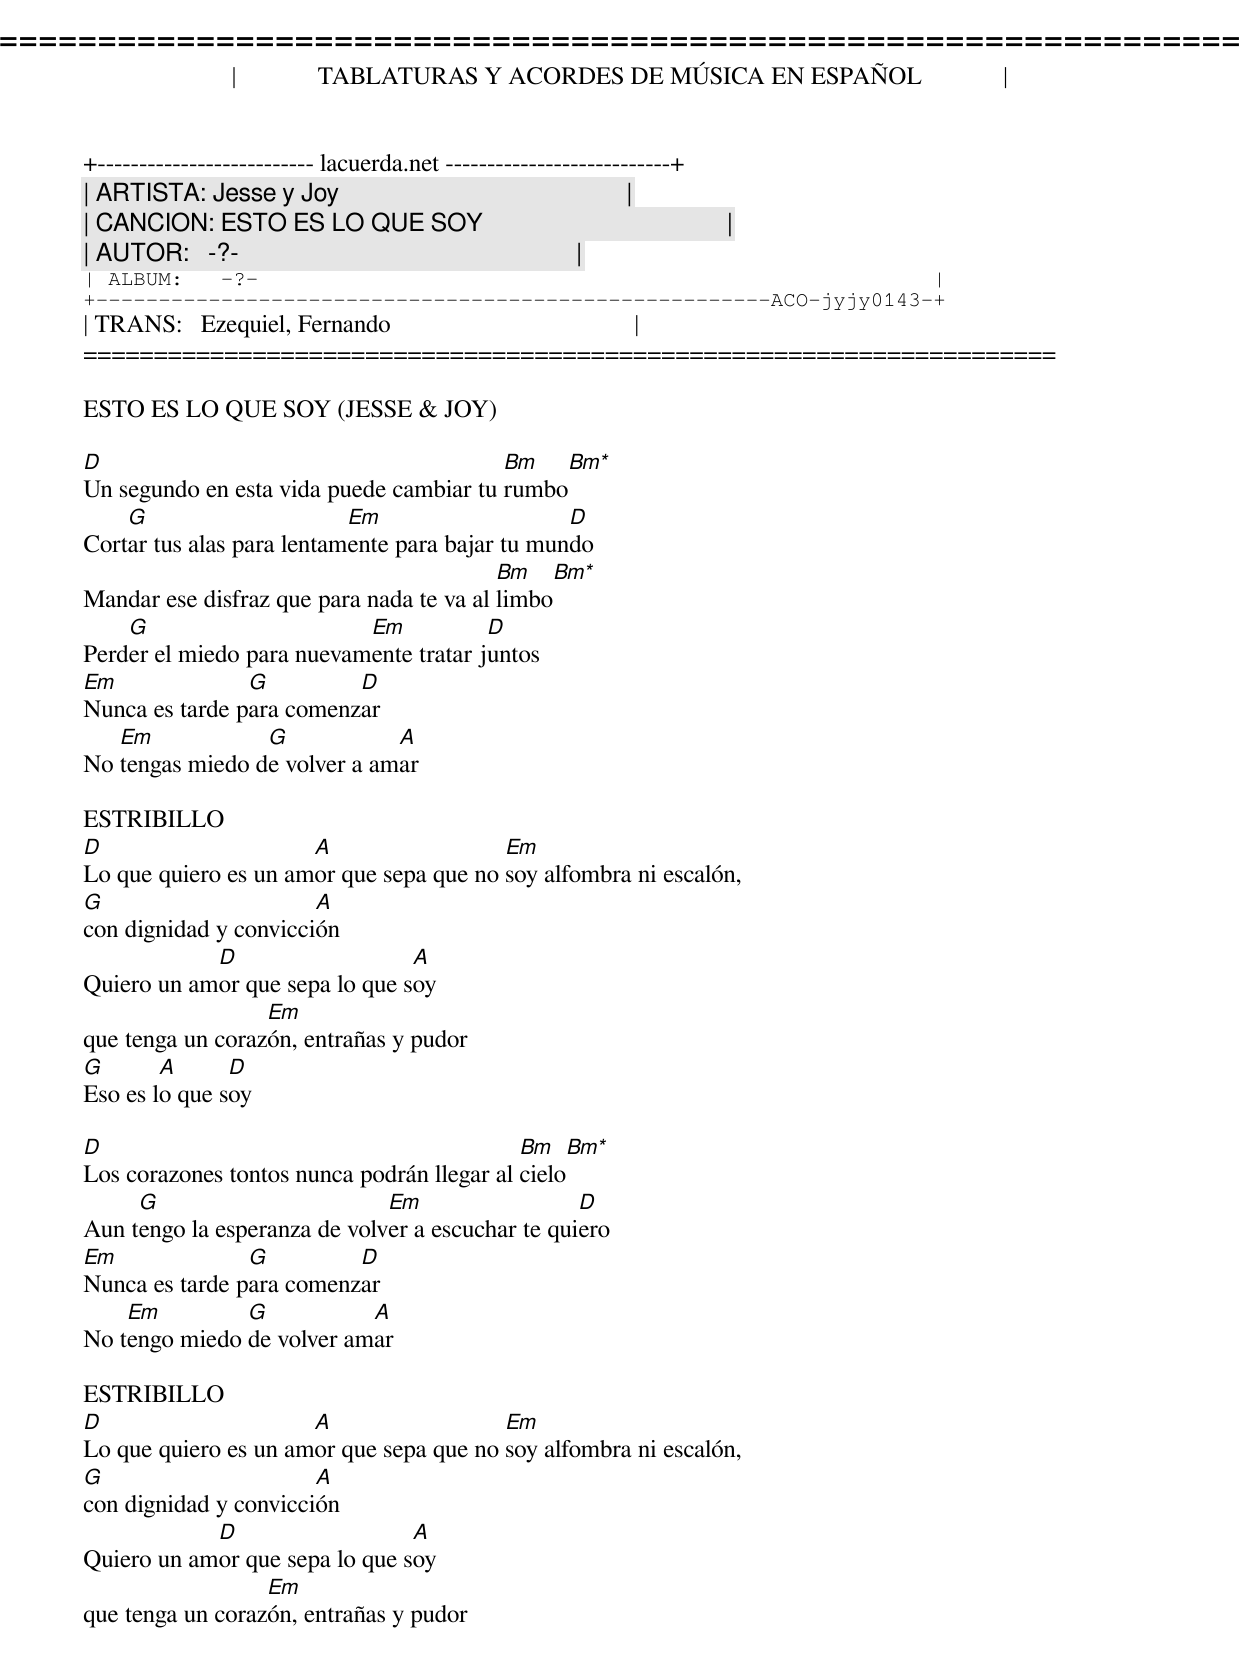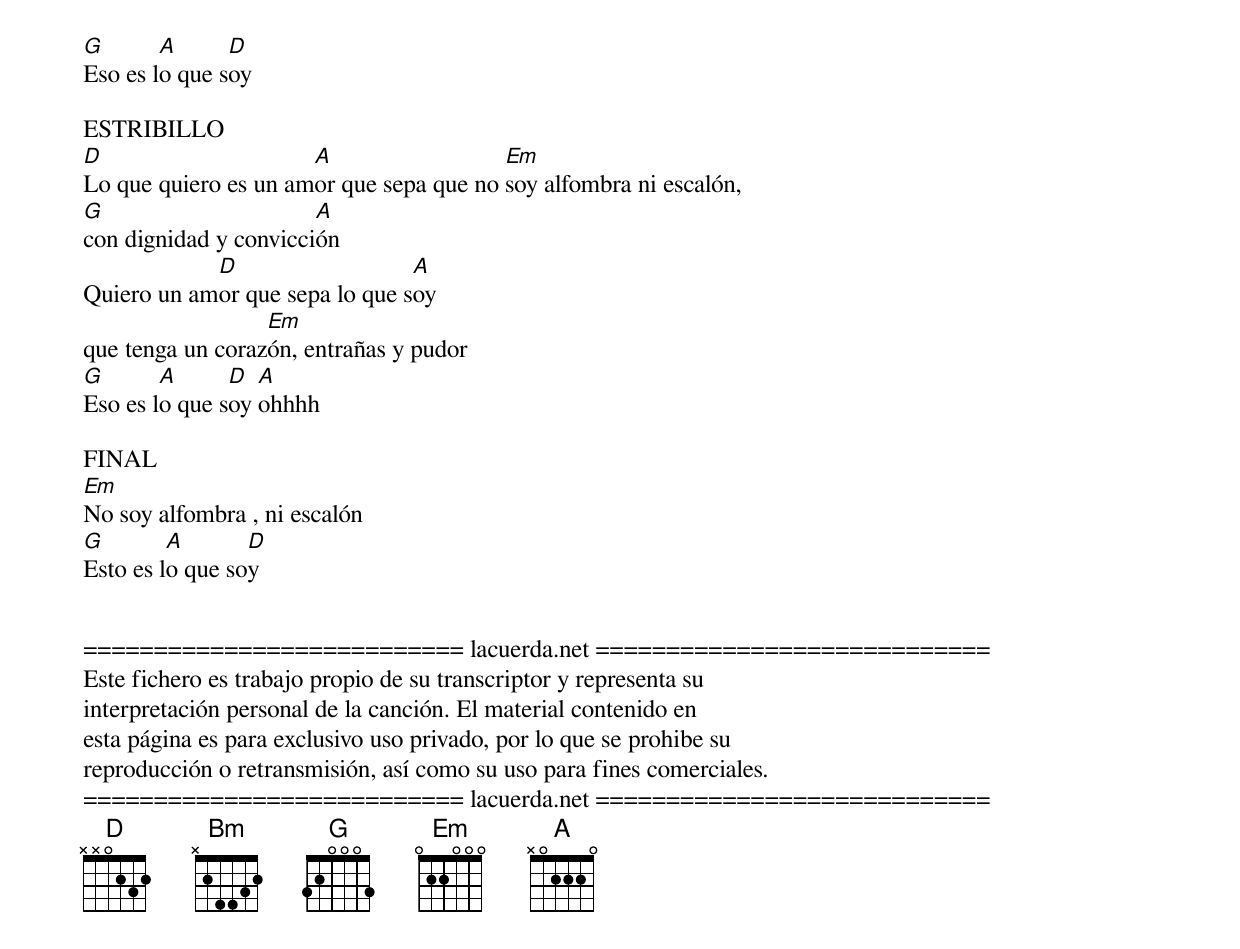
=====================================================================
|             TABLATURAS Y ACORDES DE MÚSICA EN ESPAÑOL             |
+-------------------------- lacuerda.net ---------------------------+
| ARTISTA: Jesse y Joy                                              |
| CANCION: ESTO ES LO QUE SOY                                       |
| AUTOR:   -?-                                                      |
| ALBUM:   -?-                                                      |
+------------------------------------------------------ACO-jyjy0143-+
| TRANS:   Ezequiel, Fernando                                       |
=====================================================================

ESTO ES LO QUE SOY (JESSE & JOY)

D                                        Bm   Bm*
Un segundo en esta vida puede cambiar tu rumbo
    G                      Em                    D
Cortar tus alas para lentamente para bajar tu mundo
                                          Bm    Bm*
Mandar ese disfraz que para nada te va al limbo
    G                      Em           D
Perder el miedo para nuevamente tratar juntos
Em              G         D
Nunca es tarde para comenzar
   Em            G            A
No tengas miedo de volver a amar

ESTRIBILLO
D                     A                  Em
Lo que quiero es un amor que sepa que no soy alfombra ni escalón,
G                      A
con dignidad y convicción
            D                   A
Quiero un amor que sepa lo que soy
                  Em
que tenga un corazón, entrañas y pudor
G       A      D
Eso es lo que soy

D                                           Bm    Bm*
Los corazones tontos nunca podrán llegar al cielo
     G                        Em                  D
Aun tengo la esperanza de volver a escuchar te quiero
Em              G         D
Nunca es tarde para comenzar
    Em         G           A
No tengo miedo de volver amar

ESTRIBILLO
D                     A                  Em
Lo que quiero es un amor que sepa que no soy alfombra ni escalón,
G                      A
con dignidad y convicción
            D                   A
Quiero un amor que sepa lo que soy
                  Em
que tenga un corazón, entrañas y pudor
G       A      D
Eso es lo que soy

ESTRIBILLO
D                     A                  Em
Lo que quiero es un amor que sepa que no soy alfombra ni escalón,
G                      A
con dignidad y convicción
            D                   A
Quiero un amor que sepa lo que soy
                  Em
que tenga un corazón, entrañas y pudor
G       A      D  A
Eso es lo que soy ohhhh

FINAL
Em
No soy alfombra , ni escalón
G        A       D
Esto es lo que soy


=========================== lacuerda.net ============================
Este fichero es trabajo propio de su transcriptor y representa su
interpretación personal de la canción. El material contenido en
esta página es para exclusivo uso privado, por lo que se prohibe su
reproducción o retransmisión, así como su uso para fines comerciales.
=========================== lacuerda.net ============================
